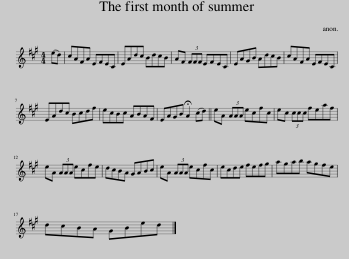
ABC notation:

X:1
L:1/8
M:4/4
I:linebreak $
K:A
V:1 treble
V:1
 (ed) | cAFA EFEC | EAdc BdcB | AF (3FFF EFEC | EAGB AdcB | %5
 cAFA EFEC |$ EAdc Bcdf | ecBc ABAF | EAGB !fermata!A2 (cd) || eA (3AAA ecfc | %10
 ec (3ccc feaf |$ eA (3AAA ecfe | dcBA GABc | eA (3AAA ecfc | ecde fefg | %15
 agab agfe |$ dcBA GBed |] %17
